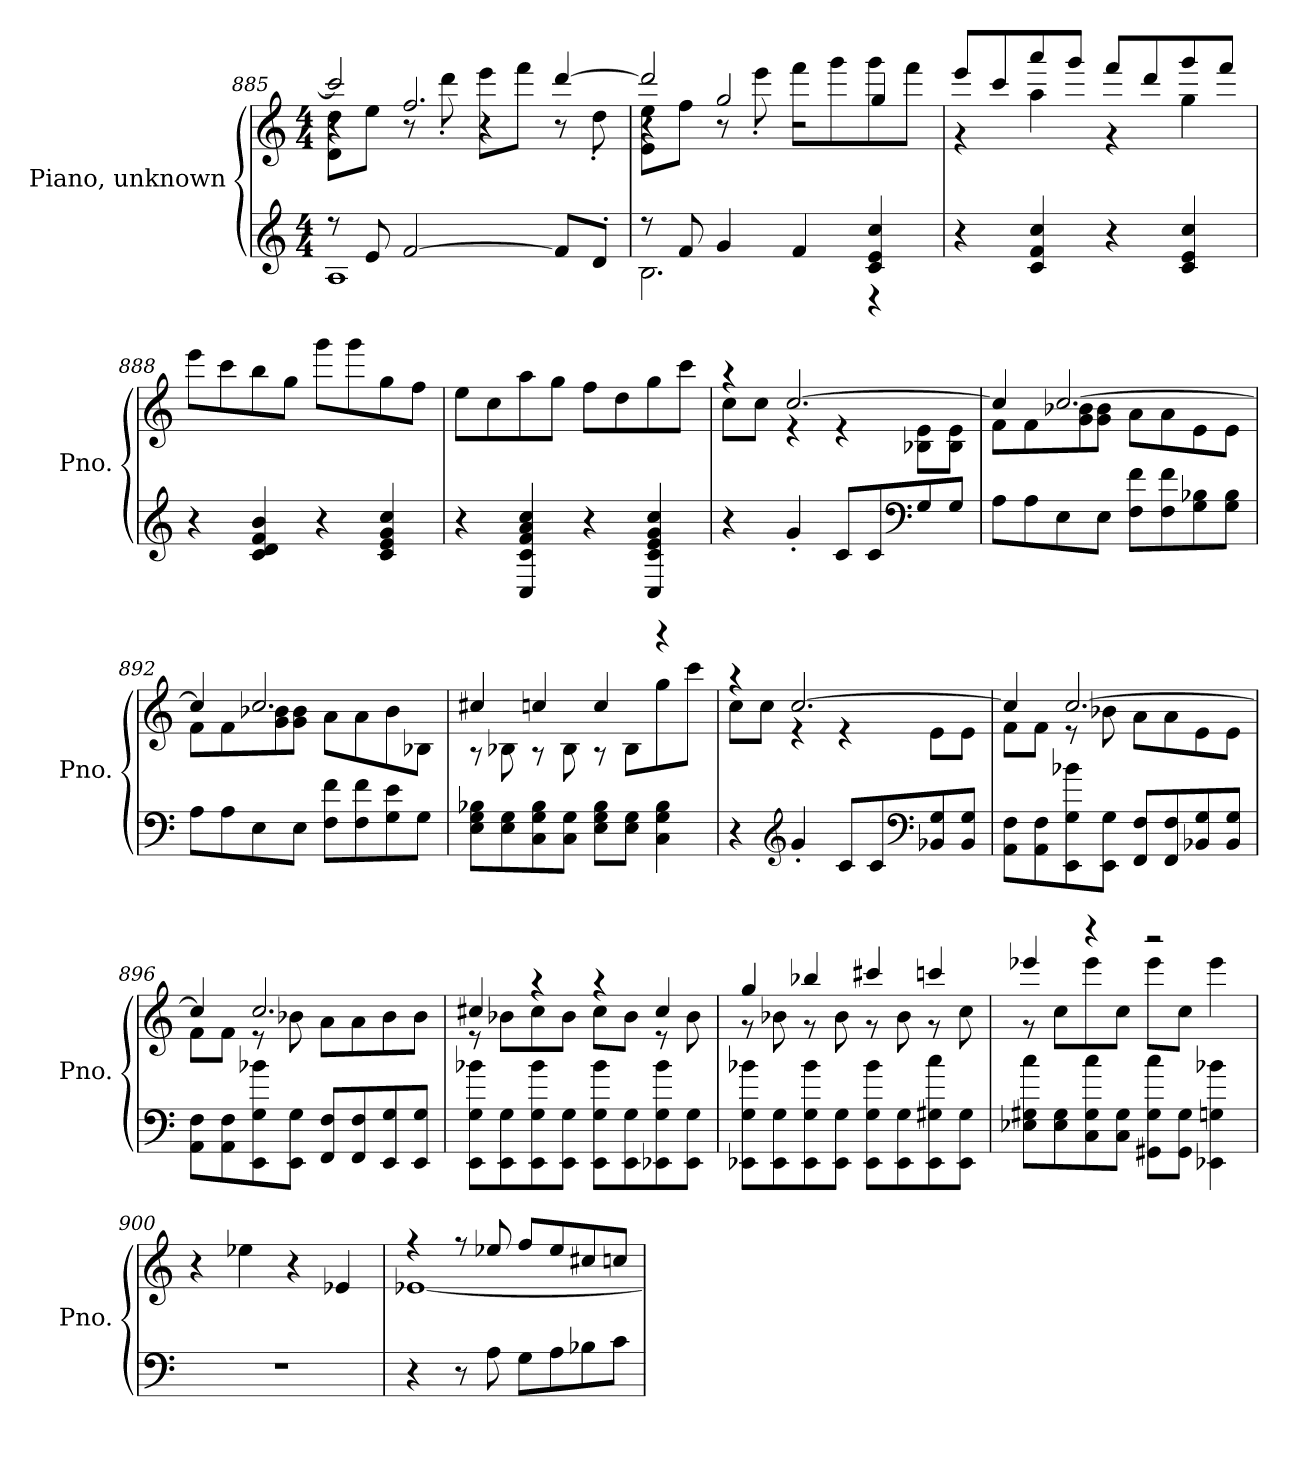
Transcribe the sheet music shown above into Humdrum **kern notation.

**kern	**kern
*part1	*part1
*staff2	*staff1
*I"Piano, unknown	*
*I'Pno.	*
*clefG2	*clefG2
*k[]	*k[]
*M4/4	*M4/4
=885	=885
*^	*^
*	*	*	*^
8r	1A	2ccc/]	8d\ 8dd\L	4r
8e/	.	.	8ee\J	.
[2f/	.	.	8r	2.ff/
.	.	.	8ddd'\	.
.	.	4r	8eee\L	.
.	.	.	8fff\J	.
8f/L]	.	[4ddd/	8r	.
8d'/J	.	.	8dd'\	.
!!LO:LB:g=z	!!	!!
=886	=886	=886	=886	=886
8r	2.B\	2ddd/]	8e\ 8ee\L	4r
8f/	.	.	8ff\J	.
4g/	.	.	8r	2gg/
.	.	.	8eee'\	.
4f/	.	2r	8fff\L	.
.	.	.	8ggg\	.
4c/ 4e/ 4cc/	4r	.	8ggg\	4gg/
.	.	.	8fff\J	.
*v	*v	*	*	*
*	*	*v	*v
=887	=887	=887
4r	8eee/L	4r
.	8ccc/	.
4c/ 4f/ 4cc/	8aaa/	4aa\
.	8ggg/J	.
4r	8fff/L	4r
.	8ddd/	.
4c/ 4e/ 4cc/	8ggg/	4gg\
.	8fff/J	.
*	*v	*v
=888	=888
4r	8eee\L
.	8ccc\
4c/ 4d/ 4f/ 4b/	8bb\
.	8gg\J
4r	8ggg\L
.	8ggg\
4c/ 4e/ 4g/ 4cc/	8gg\
.	8ff\J
=889	=889
4r	8ee\L
.	8cc\
4C/ 4c/ 4f/ 4a/ 4cc/	8aa\
.	8gg\J
4r	8ff\L
.	8dd\
4C/ 4c/ 4e/ 4g/ 4cc/	8gg\
.	8ccc\J
!!LO:LB:g=z
=890	=890
*	*^
4r	4r	8cc\L
.	.	8cc\J
4g'/	[2.cc/	4r
8c/L	.	4r
8c/	.	.
*clefF4	*	*
8G/	.	8B-X\ 8e\L
8G/J	.	8B-\ 8e\J
=891	=891	=891
8A\L	4cc/]	8f\L
8A\	.	8f\
8E\	[2.cc/	8g\ 8b-X\
8E\J	.	8g\ 8b-\J
8F\ 8f\L	.	8a\L
8F\ 8f\	.	8a\
8G\ 8B-X\	.	8e\
8G\ 8B-\J	.	8e\J
=892	=892	=892
8A\L	4cc/]	8f\L
8A\	.	8f\
8E\	2.cc/	8g\ 8b-X\
8E\J	.	8g\ 8b-\J
8F\ 8f\L	.	8a\L
8F\ 8f\	.	8a\
8G\ 8e\	.	8b-\
8G\J	.	8B-X\J
=893	=893	=893
8E\ 8G\ 8B-X\L	4cc#X/	8r
8E\ 8G\	.	8B-X\
8C\ 8G\ 8B-\	4ccn/	8r
8C\ 8G\J	.	8B-\
8E\ 8G\ 8B-\L	4cc/	8r
8E\ 8G\J	.	8B-\L
4C\ 4G\ 4B-\	4r	8gg\
.	.	8ccc\J
!!LO:LB:g=z	!!
=894	=894	=894
4r	4r	8cc\L
.	.	8cc\J
*clefG2	*	*
4g'/	[2.cc/	4r
8c/L	.	4r
8c/	.	.
*clefF4	*	*
8BB-X/ 8G/	.	8e\L
8BB-/ 8G/J	.	8e\J
=895	=895	=895
8AA\ 8F\L	4cc/]	8f\L
8AA\ 8F\	.	8f\J
8EE\ 8G\ 8b-X\	[2.cc/	8r
8EE\ 8G\J	.	8b-X\
8FF/ 8F/L	.	8a\L
8FF/ 8F/	.	8a\
8BB-X/ 8G/	.	8e\
8BB-/ 8G/J	.	8e\J
=896	=896	=896
8AA\ 8F\L	4cc/]	8f\L
8AA\ 8F\	.	8f\J
8EE\ 8G\ 8b-X\	2.cc/	8r
8EE\ 8G\J	.	8b-X\
8FF/ 8F/L	.	8a\L
8FF/ 8F/	.	8a\
8EE/ 8G/	.	8b-\
8EE/ 8G/J	.	8b-\J
!!LO:LB:g=z	!!
=897	=897	=897
8EE\ 8G\ 8b-X\L	4cc#X/	8r
8EE\ 8G\	.	8b-X\L
8EE\ 8G\ 8b-\	4r	8cc#\
8EE\ 8G\J	.	8b-\J
8EE\ 8G\ 8b-\L	4r	8cc#\L
8EE\ 8G\	.	8b-\J
8EE-X\ 8G\ 8b-\	4cc#/	8r
8EE-\ 8G\J	.	8b-\
=898	=898	=898
8EE-X\ 8G\ 8b-X\L	4gg/	8r
8EE-\ 8G\	.	8b-X\
8EE-\ 8G\ 8b-\	4bb-X/	8r
8EE-\ 8G\J	.	8b-\
8EE-\ 8G\ 8b-\L	4ccc#X/	8r
8EE-\ 8G\	.	8b-\
8EE-\ 8G#X\ 8cc\	4cccn/	8r
8EE-\ 8G#\J	.	8cc\
=899	=899	=899
8E-X\ 8G#X\ 8cc\L	4eee-X/	8r
8E-\ 8G#\	.	8cc\L
8C\ 8G#\ 8cc\	4r	8eee-\
8C\ 8G#\J	.	8cc\J
8GG#X\ 8G#\ 8cc\L	2r	8eee-\L
8GG#\ 8G#\J	.	8cc\J
4EE-X\ 4Gn\ 4b-X\	.	4eee-\
*	*v	*v
=900	=900
1r	4r
.	4ee-X\
.	4r
.	4e-X/
!!LO:LB:g=z
=901	=901
*	*^
4r	4r	[1e-X
8r	8r	.
8A\	8ee-X/	.
8G\L	8ff/L	.
8A\	8ee-/	.
8B-X\	8cc#X/	.
8c\J	8ccn/J	.
*	*v	*v
=	=
*-	*-
